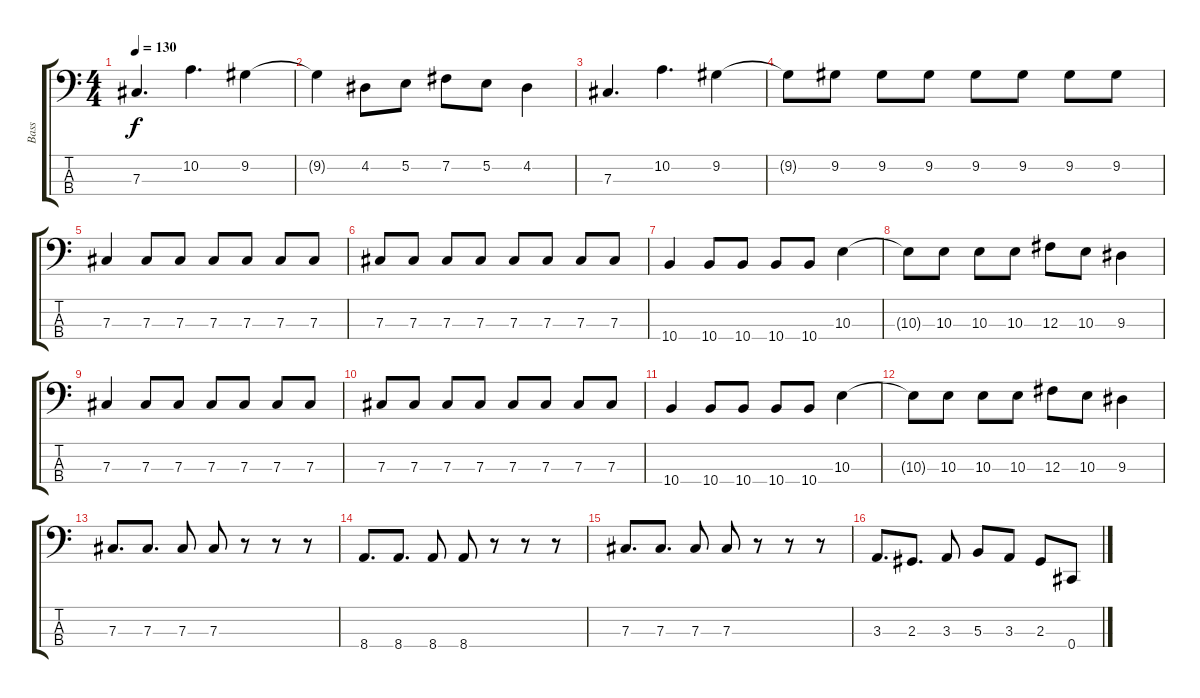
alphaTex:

\track ("Bass" "Bass") {instrument electricbasspick}
\staff {score tabs}
\tuning (E2 B1 Gb1 Db1) {hide}
\ts (4 4)
\tempo 130
\clef f4
\ks c
7.3.4{d dy f} 10.2.4{d} 9.2.4 |
9.2{t}.4 4.2.8 5.2.8 7.2.8 5.2.8 4.2.4 |
7.3.4{d} 10.2.4{d} 9.2.4 |
9.2{t}.8 9.2.8 9.2.8 9.2.8 9.2.8 9.2.8 9.2.8 9.2.8 |
7.3.4 7.3.8 7.3.8 7.3.8 7.3.8 7.3.8 7.3.8 |
7.3.8 7.3.8 7.3.8 7.3.8 7.3.8 7.3.8 7.3.8 7.3.8 |
10.4.4 10.4.8 10.4.8 10.4.8 10.4.8 10.3.4 |
10.3{t}.8 10.3.8 10.3.8 10.3.8 12.3.8 10.3.8 9.3.4 |
7.3.4 7.3.8 7.3.8 7.3.8 7.3.8 7.3.8 7.3.8 |
7.3.8 7.3.8 7.3.8 7.3.8 7.3.8 7.3.8 7.3.8 7.3.8 |
10.4.4 10.4.8 10.4.8 10.4.8 10.4.8 10.3.4 |
10.3{t}.8 10.3.8 10.3.8 10.3.8 12.3.8 10.3.8 9.3.4 |
7.3.8{d} 7.3.8{d} 7.3.8 7.3.8 r.8 r.8 r.8 |
8.4.8{d} 8.4.8{d} 8.4.8 8.4.8 r.8 r.8 r.8 |
7.3.8{d} 7.3.8{d} 7.3.8 7.3.8 r.8 r.8 r.8 |
3.3.8{d} 2.3.8{d} 3.3.8 5.3.8 3.3.8 2.3.8 0.4.8
